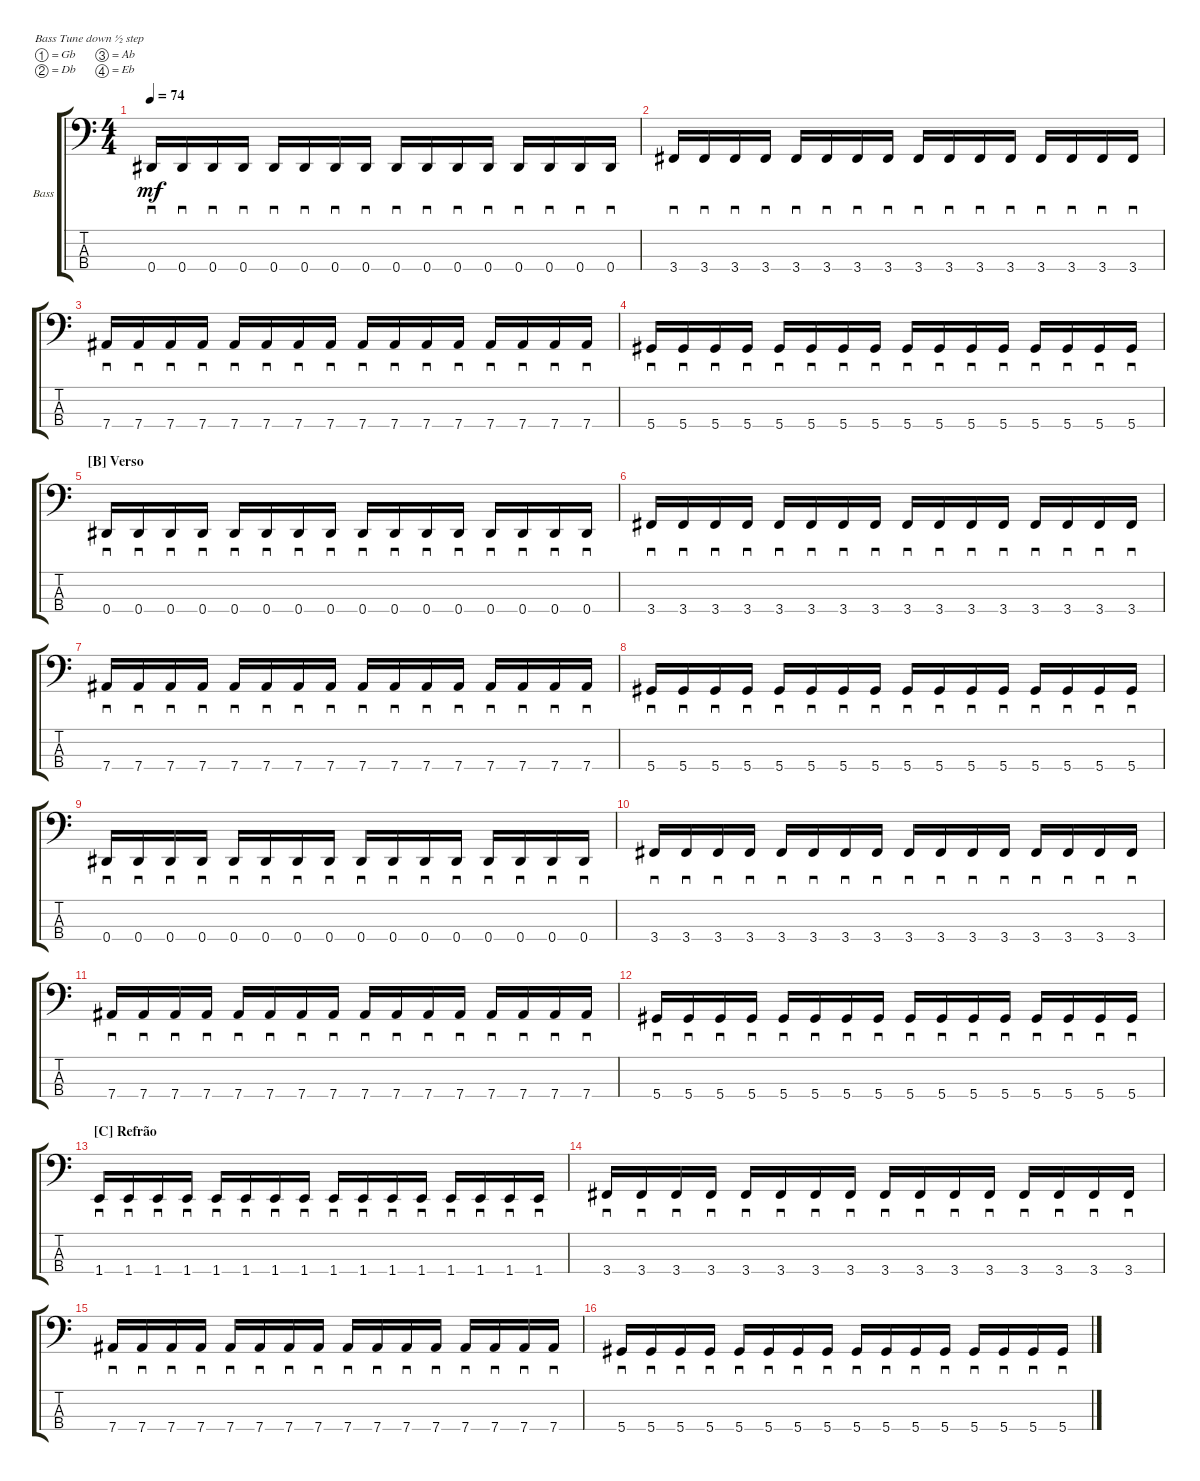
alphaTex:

\defaultSystemsLayout 4
\bracketExtendMode groupsimilarinstruments
\firstSystemTrackNameOrientation horizontal
\otherSystemsTrackNameOrientation horizontal
\track ("Bass" "Bass") {multiBarRest instrument electricbassfinger}
\staff {score tabs}
\tuning (Gb2 Db2 Ab1 Eb1)
\ts (4 4)
\tempo 74
\clef f4
\ks c
0.4.16{sd dy mf} 0.4.16{sd} 0.4.16{sd} 0.4.16{sd} 0.4.16{sd} 0.4.16{sd} 0.4.16{sd} 0.4.16{sd} 0.4.16{sd} 0.4.16{sd} 0.4.16{sd} 0.4.16{sd} 0.4.16{sd} 0.4.16{sd} 0.4.16{sd} 0.4.16{sd} |
3.4.16{sd} 3.4.16{sd} 3.4.16{sd} 3.4.16{sd} 3.4.16{sd} 3.4.16{sd} 3.4.16{sd} 3.4.16{sd} 3.4.16{sd} 3.4.16{sd} 3.4.16{sd} 3.4.16{sd} 3.4.16{sd} 3.4.16{sd} 3.4.16{sd} 3.4.16{sd} |
7.4.16{sd} 7.4.16{sd} 7.4.16{sd} 7.4.16{sd} 7.4.16{sd} 7.4.16{sd} 7.4.16{sd} 7.4.16{sd} 7.4.16{sd} 7.4.16{sd} 7.4.16{sd} 7.4.16{sd} 7.4.16{sd} 7.4.16{sd} 7.4.16{sd} 7.4.16{sd} |
5.4.16{sd} 5.4.16{sd} 5.4.16{sd} 5.4.16{sd} 5.4.16{sd} 5.4.16{sd} 5.4.16{sd} 5.4.16{sd} 5.4.16{sd} 5.4.16{sd} 5.4.16{sd} 5.4.16{sd} 5.4.16{sd} 5.4.16{sd} 5.4.16{sd} 5.4.16{sd} |
\section ("B" "Verso")
0.4.16{sd} 0.4.16{sd} 0.4.16{sd} 0.4.16{sd} 0.4.16{sd} 0.4.16{sd} 0.4.16{sd} 0.4.16{sd} 0.4.16{sd} 0.4.16{sd} 0.4.16{sd} 0.4.16{sd} 0.4.16{sd} 0.4.16{sd} 0.4.16{sd} 0.4.16{sd} |
3.4.16{sd} 3.4.16{sd} 3.4.16{sd} 3.4.16{sd} 3.4.16{sd} 3.4.16{sd} 3.4.16{sd} 3.4.16{sd} 3.4.16{sd} 3.4.16{sd} 3.4.16{sd} 3.4.16{sd} 3.4.16{sd} 3.4.16{sd} 3.4.16{sd} 3.4.16{sd} |
7.4.16{sd} 7.4.16{sd} 7.4.16{sd} 7.4.16{sd} 7.4.16{sd} 7.4.16{sd} 7.4.16{sd} 7.4.16{sd} 7.4.16{sd} 7.4.16{sd} 7.4.16{sd} 7.4.16{sd} 7.4.16{sd} 7.4.16{sd} 7.4.16{sd} 7.4.16{sd} |
5.4.16{sd} 5.4.16{sd} 5.4.16{sd} 5.4.16{sd} 5.4.16{sd} 5.4.16{sd} 5.4.16{sd} 5.4.16{sd} 5.4.16{sd} 5.4.16{sd} 5.4.16{sd} 5.4.16{sd} 5.4.16{sd} 5.4.16{sd} 5.4.16{sd} 5.4.16{sd} |
0.4.16{sd} 0.4.16{sd} 0.4.16{sd} 0.4.16{sd} 0.4.16{sd} 0.4.16{sd} 0.4.16{sd} 0.4.16{sd} 0.4.16{sd} 0.4.16{sd} 0.4.16{sd} 0.4.16{sd} 0.4.16{sd} 0.4.16{sd} 0.4.16{sd} 0.4.16{sd} |
3.4.16{sd} 3.4.16{sd} 3.4.16{sd} 3.4.16{sd} 3.4.16{sd} 3.4.16{sd} 3.4.16{sd} 3.4.16{sd} 3.4.16{sd} 3.4.16{sd} 3.4.16{sd} 3.4.16{sd} 3.4.16{sd} 3.4.16{sd} 3.4.16{sd} 3.4.16{sd} |
7.4.16{sd} 7.4.16{sd} 7.4.16{sd} 7.4.16{sd} 7.4.16{sd} 7.4.16{sd} 7.4.16{sd} 7.4.16{sd} 7.4.16{sd} 7.4.16{sd} 7.4.16{sd} 7.4.16{sd} 7.4.16{sd} 7.4.16{sd} 7.4.16{sd} 7.4.16{sd} |
5.4.16{sd} 5.4.16{sd} 5.4.16{sd} 5.4.16{sd} 5.4.16{sd} 5.4.16{sd} 5.4.16{sd} 5.4.16{sd} 5.4.16{sd} 5.4.16{sd} 5.4.16{sd} 5.4.16{sd} 5.4.16{sd} 5.4.16{sd} 5.4.16{sd} 5.4.16{sd} |
\section ("C" "Refrão")
1.4.16{sd} 1.4.16{sd} 1.4.16{sd} 1.4.16{sd} 1.4.16{sd} 1.4.16{sd} 1.4.16{sd} 1.4.16{sd} 1.4.16{sd} 1.4.16{sd} 1.4.16{sd} 1.4.16{sd} 1.4.16{sd} 1.4.16{sd} 1.4.16{sd} 1.4.16{sd} |
3.4.16{sd} 3.4.16{sd} 3.4.16{sd} 3.4.16{sd} 3.4.16{sd} 3.4.16{sd} 3.4.16{sd} 3.4.16{sd} 3.4.16{sd} 3.4.16{sd} 3.4.16{sd} 3.4.16{sd} 3.4.16{sd} 3.4.16{sd} 3.4.16{sd} 3.4.16{sd} |
7.4.16{sd} 7.4.16{sd} 7.4.16{sd} 7.4.16{sd} 7.4.16{sd} 7.4.16{sd} 7.4.16{sd} 7.4.16{sd} 7.4.16{sd} 7.4.16{sd} 7.4.16{sd} 7.4.16{sd} 7.4.16{sd} 7.4.16{sd} 7.4.16{sd} 7.4.16{sd} |
5.4.16{sd} 5.4.16{sd} 5.4.16{sd} 5.4.16{sd} 5.4.16{sd} 5.4.16{sd} 5.4.16{sd} 5.4.16{sd} 5.4.16{sd} 5.4.16{sd} 5.4.16{sd} 5.4.16{sd} 5.4.16{sd} 5.4.16{sd} 5.4.16{sd} 5.4.16{sd}
